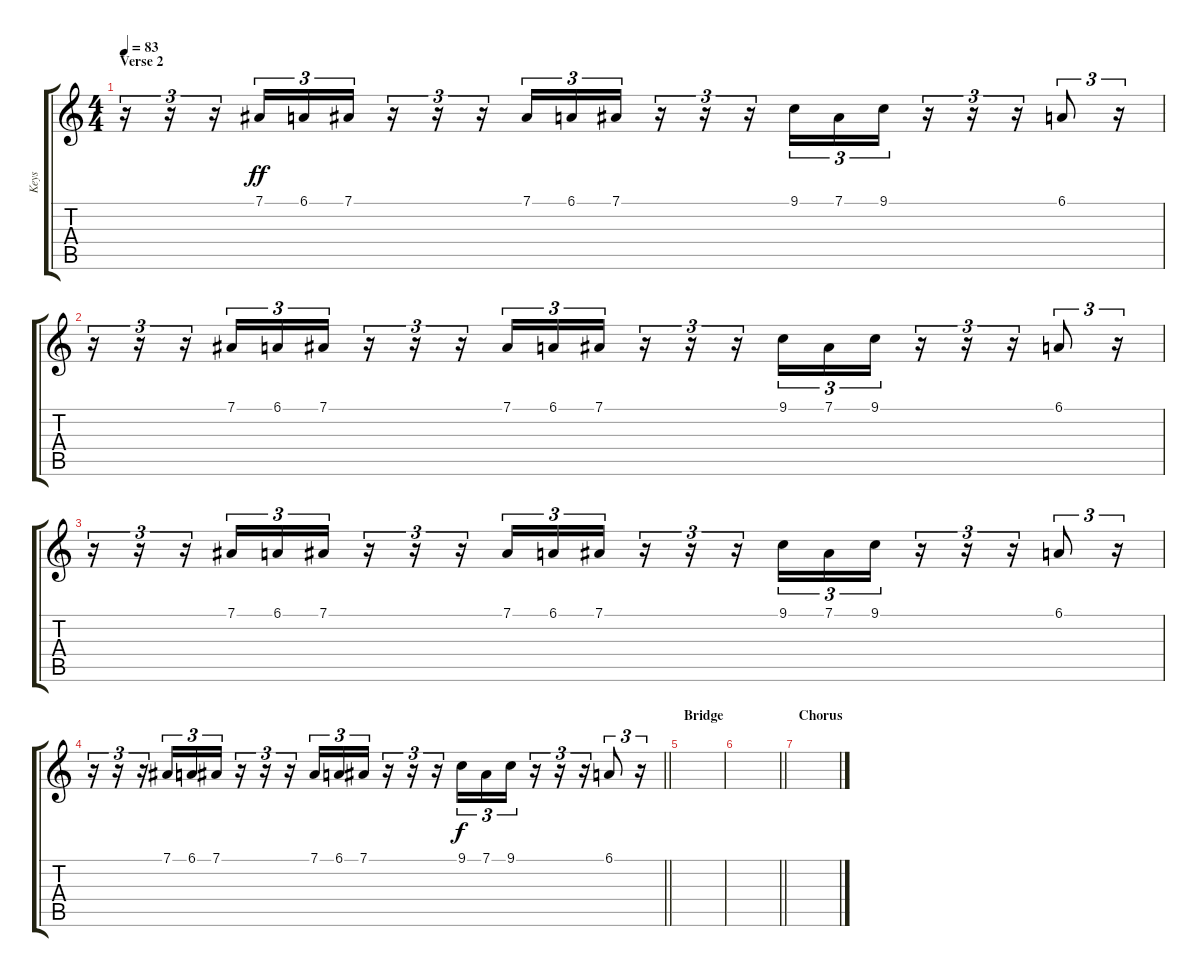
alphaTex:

\track ("Keys" "Keys") {instrument pad1newage}
\staff {score tabs}
\tuning (Eb4 Bb3 Gb3 Db3 Ab2 Eb2) {hide}
\ts (4 4)
\section ("" "Verse 2")
\tempo 83
\clef g2
\ks c
r.16{tu (3 2) dy ff volume 13 instrument stringensemble1} r.16{tu (3 2)} r.16{tu (3 2)} 7.1.16{tu (3 2)} 6.1.16{tu (3 2)} 7.1.16{tu (3 2)} r.16{tu (3 2)} r.16{tu (3 2)} r.16{tu (3 2)} 7.1.16{tu (3 2)} 6.1.16{tu (3 2)} 7.1.16{tu (3 2)} r.16{tu (3 2)} r.16{tu (3 2)} r.16{tu (3 2)} 9.1.16{tu (3 2)} 7.1.16{tu (3 2)} 9.1.16{tu (3 2)} r.16{tu (3 2)} r.16{tu (3 2)} r.16{tu (3 2)} 6.1.8{tu (3 2)} r.16{tu (3 2)} |
r.16{tu (3 2)} r.16{tu (3 2)} r.16{tu (3 2)} 7.1.16{tu (3 2)} 6.1.16{tu (3 2)} 7.1.16{tu (3 2)} r.16{tu (3 2)} r.16{tu (3 2)} r.16{tu (3 2)} 7.1.16{tu (3 2)} 6.1.16{tu (3 2)} 7.1.16{tu (3 2)} r.16{tu (3 2)} r.16{tu (3 2)} r.16{tu (3 2)} 9.1.16{tu (3 2)} 7.1.16{tu (3 2)} 9.1.16{tu (3 2)} r.16{tu (3 2)} r.16{tu (3 2)} r.16{tu (3 2)} 6.1.8{tu (3 2)} r.16{tu (3 2)} |
r.16{tu (3 2)} r.16{tu (3 2)} r.16{tu (3 2)} 7.1.16{tu (3 2)} 6.1.16{tu (3 2)} 7.1.16{tu (3 2)} r.16{tu (3 2)} r.16{tu (3 2)} r.16{tu (3 2)} 7.1.16{tu (3 2)} 6.1.16{tu (3 2)} 7.1.16{tu (3 2)} r.16{tu (3 2)} r.16{tu (3 2)} r.16{tu (3 2)} 9.1.16{tu (3 2)} 7.1.16{tu (3 2)} 9.1.16{tu (3 2)} r.16{tu (3 2)} r.16{tu (3 2)} r.16{tu (3 2)} 6.1.8{tu (3 2)} r.16{tu (3 2)} |
\barLineRight lightlight
r.16{tu (3 2) volume 13 instrument stringensemble1} r.16{tu (3 2)} r.16{tu (3 2)} 7.1.16{tu (3 2)} 6.1.16{tu (3 2)} 7.1.16{tu (3 2)} r.16{tu (3 2)} r.16{tu (3 2)} r.16{tu (3 2)} 7.1.16{tu (3 2)} 6.1.16{tu (3 2)} 7.1.16{tu (3 2)} r.16{tu (3 2)} r.16{tu (3 2)} r.16{tu (3 2)} 9.1.16{tu (3 2) dy f} 7.1.16{tu (3 2)} 9.1.16{tu (3 2)} r.16{tu (3 2)} r.16{tu (3 2)} r.16{tu (3 2)} 6.1.8{tu (3 2)} r.16{tu (3 2)} |
\section ("" "Bridge")
|
\barLineRight lightlight
|
\section ("" "Chorus")
